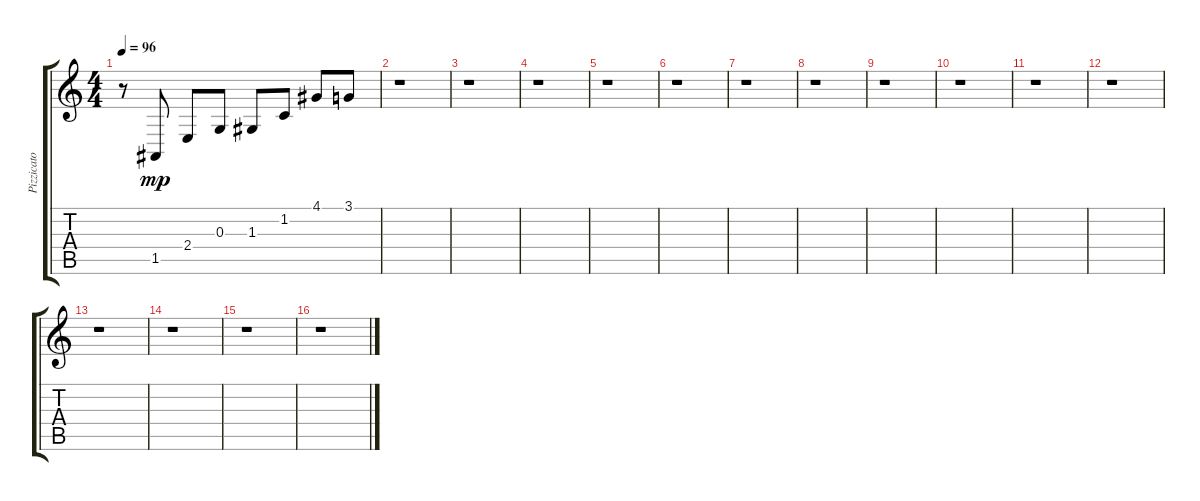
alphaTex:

\track ("Pizzicato celli/bas" "Pizzicato ") {instrument pizzicatostrings}
\staff {score tabs}
\tuning (E4 B3 G3 D3 A2 E2) {hide}
\ts (4 4)
\tempo 96
\clef g2
\ks c
r.8{dy mp} 1.5.8 2.4.8 0.3.8 1.3.8 1.2.8 4.1.8 3.1.8 |
r.1 |
r.1 |
r.1 |
r.1 |
r.1 |
r.1 |
r.1 |
r.1 |
r.1 |
r.1 |
r.1 |
r.1 |
r.1 |
r.1 |
r.1
